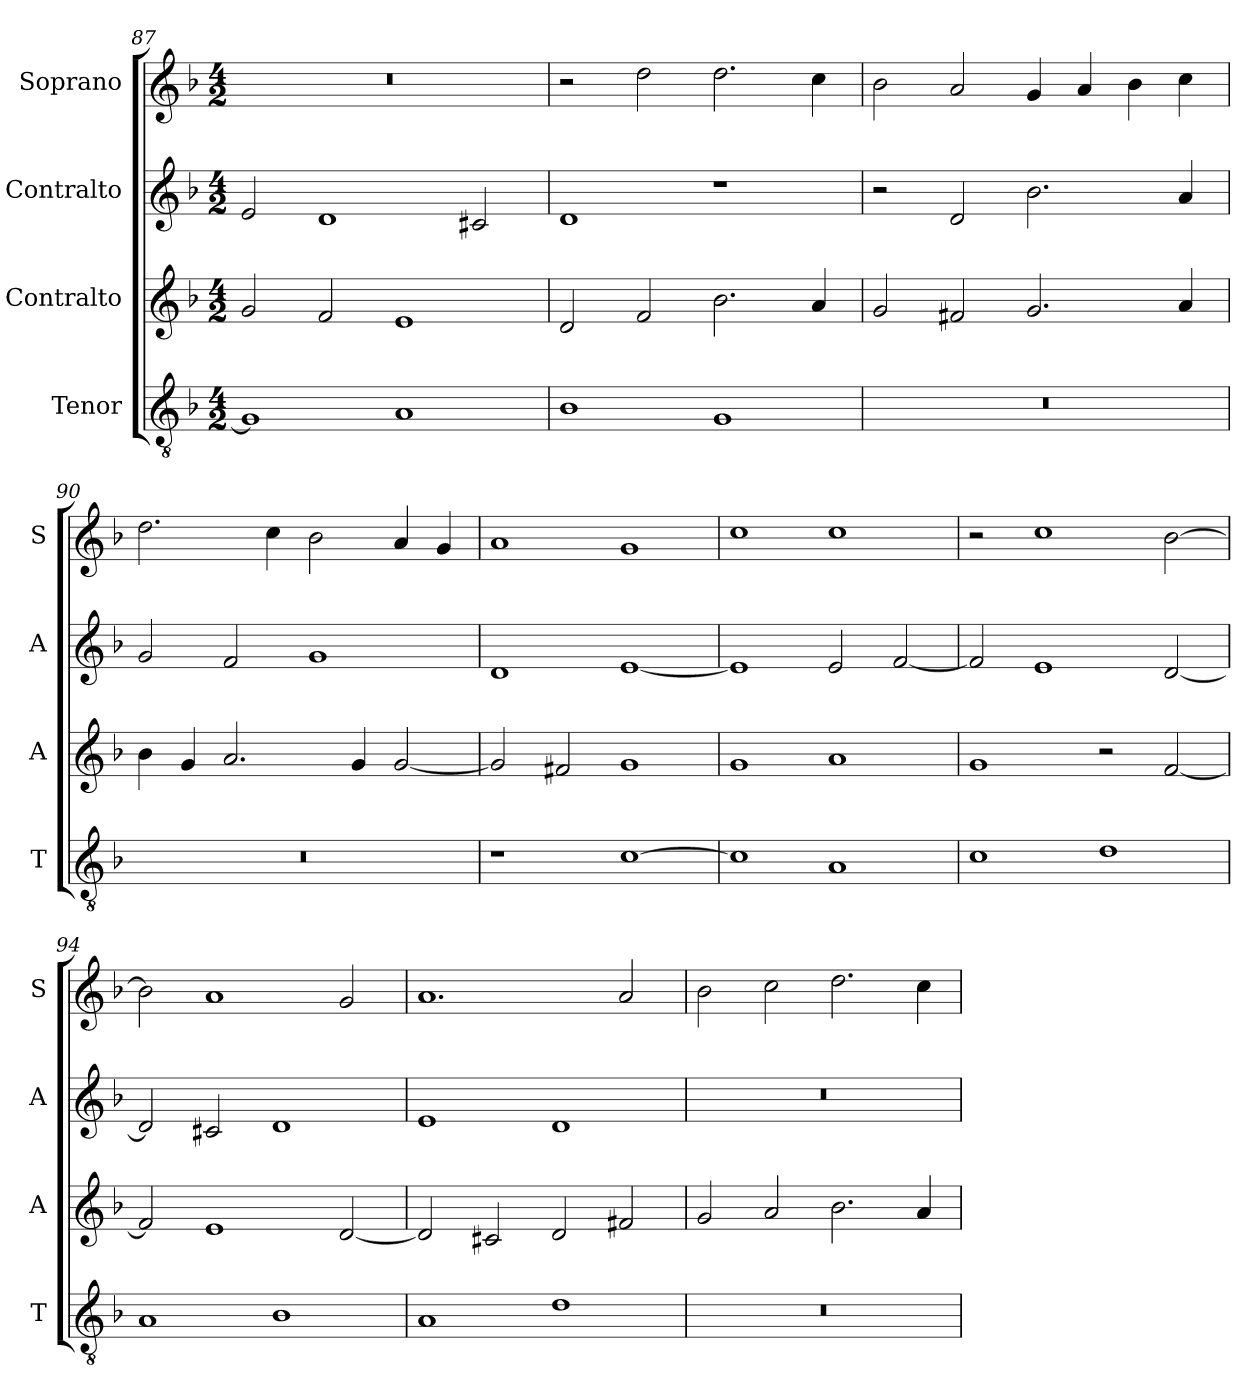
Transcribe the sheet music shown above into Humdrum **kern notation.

**kern	**kern	**kern	**kern
*part4	*part3	*part2	*part1
*staff4	*staff3	*staff2	*staff1
*I"Tenor	*I"Contralto	*I"Contralto	*I"Soprano
*I'T	*I'A	*I'A	*I'S
*clefGv2	*clefG2	*clefG2	*clefG2
*k[b-]	*k[b-]	*k[b-]	*k[b-]
*G:dor	*G:dor	*G:dor	*G:dor
*M4/2	*M4/2	*M4/2	*M4/2
=87	=87	=87	=87
1G]	2g	2e	0r
.	2f	1d	.
1A	1e	.	.
.	.	2c#X	.
=88	=88	=88	=88
1B-	2d	1d	2r
.	2f	.	2dd
1G	2.b-	1r	2.dd
.	4a	.	4cc
=89	=89	=89	=89
0r	2g	2r	2b-
.	2f#X	2d	2a
.	2.g	2.b-	4g
.	.	.	4a
.	.	.	4b-
.	4a	4a	4cc
=90	=90	=90	=90
0r	4b-	2g	2.dd
.	4g	.	.
.	2.a	2f	.
.	.	.	4cc
.	.	1g	2b-
.	4g	.	.
.	[2g	.	4a
.	.	.	4g
=91	=91	=91	=91
1r	2g]	1d	1a
.	2f#X	.	.
[1c	1g	[1e	1g
=92	=92	=92	=92
1c]	1g	1e]	1cc
1A	1a	2e	1cc
.	.	[2f	.
=93	=93	=93	=93
1c	1g	2f]	2r
.	.	1e	1cc
1d	2r	.	.
.	[2f	[2d	[2b-
=94	=94	=94	=94
1A	2f]	2d]	2b-]
.	1e	2c#X	1a
1B-	.	1d	.
.	[2d	.	2g
=95	=95	=95	=95
1A	2d]	1e	1.a
.	2c#X	.	.
1d	2d	1d	.
.	2f#X	.	2a
=96	=96	=96	=96
0r	2g	0r	2b-
.	2a	.	2cc
.	2.b-	.	2.dd
.	4a	.	4cc
=	=	=	=
*-	*-	*-	*-
